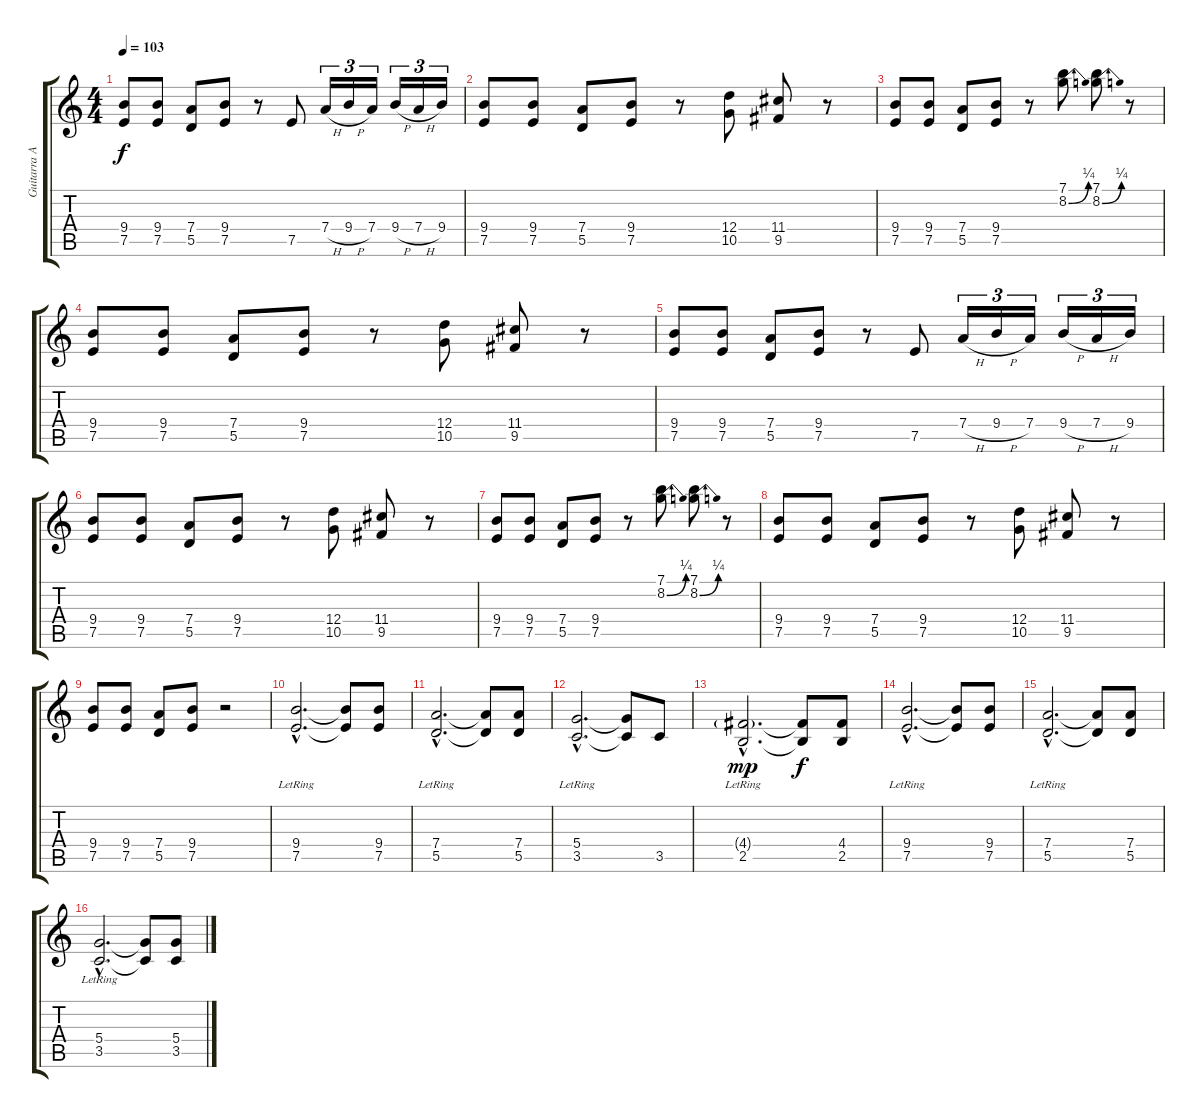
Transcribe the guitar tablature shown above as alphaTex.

\track ("Guitarra A" "Guitarra A") {instrument distortionguitar}
\staff {score tabs}
\tuning (E4 B3 G3 D3 A2 E2) {hide}
\ts (4 4)
\tempo 103
\clef g2
\ks c
(9.4 7.5).8{dy f} (9.4 7.5).8 (7.4 5.5).8 (9.4 7.5).8 r.8 7.5.8 7.4{h}.16{tu (3 2)} 9.4{h}.16{tu (3 2)} 7.4.16{tu (3 2)} 9.4{h}.16{tu (3 2)} 7.4{h}.16{tu (3 2)} 9.4.16{tu (3 2)} |
(9.4 7.5).8 (9.4 7.5).8 (7.4 5.5).8 (9.4 7.5).8 r.8 (12.4 10.5).8 (11.4 9.5).8 r.8 |
(9.4 7.5).8 (9.4 7.5).8 (7.4 5.5).8 (9.4 7.5).8 r.8 (7.1 8.2{be (bend 0 0 60 1)}).8 (7.1 8.2{be (bend 0 0 60 1)}).8 r.8 |
(9.4 7.5).8 (9.4 7.5).8 (7.4 5.5).8 (9.4 7.5).8 r.8 (12.4 10.5).8 (11.4 9.5).8 r.8 |
(9.4 7.5).8 (9.4 7.5).8 (7.4 5.5).8 (9.4 7.5).8 r.8 7.5.8 7.4{h}.16{tu (3 2)} 9.4{h}.16{tu (3 2)} 7.4.16{tu (3 2)} 9.4{h}.16{tu (3 2)} 7.4{h}.16{tu (3 2)} 9.4.16{tu (3 2)} |
(9.4 7.5).8 (9.4 7.5).8 (7.4 5.5).8 (9.4 7.5).8 r.8 (12.4 10.5).8 (11.4 9.5).8 r.8 |
(9.4 7.5).8 (9.4 7.5).8 (7.4 5.5).8 (9.4 7.5).8 r.8 (7.1 8.2{be (bend 0 0 60 1)}).8 (7.1 8.2{be (bend 0 0 60 1)}).8 r.8 |
(9.4 7.5).8 (9.4 7.5).8 (7.4 5.5).8 (9.4 7.5).8 r.8 (12.4 10.5).8 (11.4 9.5).8 r.8 |
(9.4 7.5).8 (9.4 7.5).8 (7.4 5.5).8 (9.4 7.5).8 r.2 |
(9.4{hac lr} 7.5{hac lr}).2{d} (9.4{t} 7.5{t}).8 (9.4 7.5).8 |
(7.4{hac lr} 5.5{hac lr}).2{d} (7.4{t} 5.5{t}).8 (7.4 5.5).8 |
(5.4{hac lr} 3.5{hac lr}).2{d} (5.4{t} 3.5{t}).8 3.5.8 |
(4.4{g hac lr} 2.5{hac lr}).2{d dy mp} (4.4{t} 2.5{t}).8{dy f} (4.4 2.5).8 |
(9.4{hac lr} 7.5{hac lr}).2{d} (9.4{t} 7.5{t}).8 (9.4 7.5).8 |
(7.4{hac lr} 5.5{hac lr}).2{d} (7.4{t} 5.5{t}).8 (7.4 5.5).8 |
(5.4{hac lr} 3.5{hac lr}).2{d} (5.4{t} 3.5{t}).8 (5.4 3.5).8
